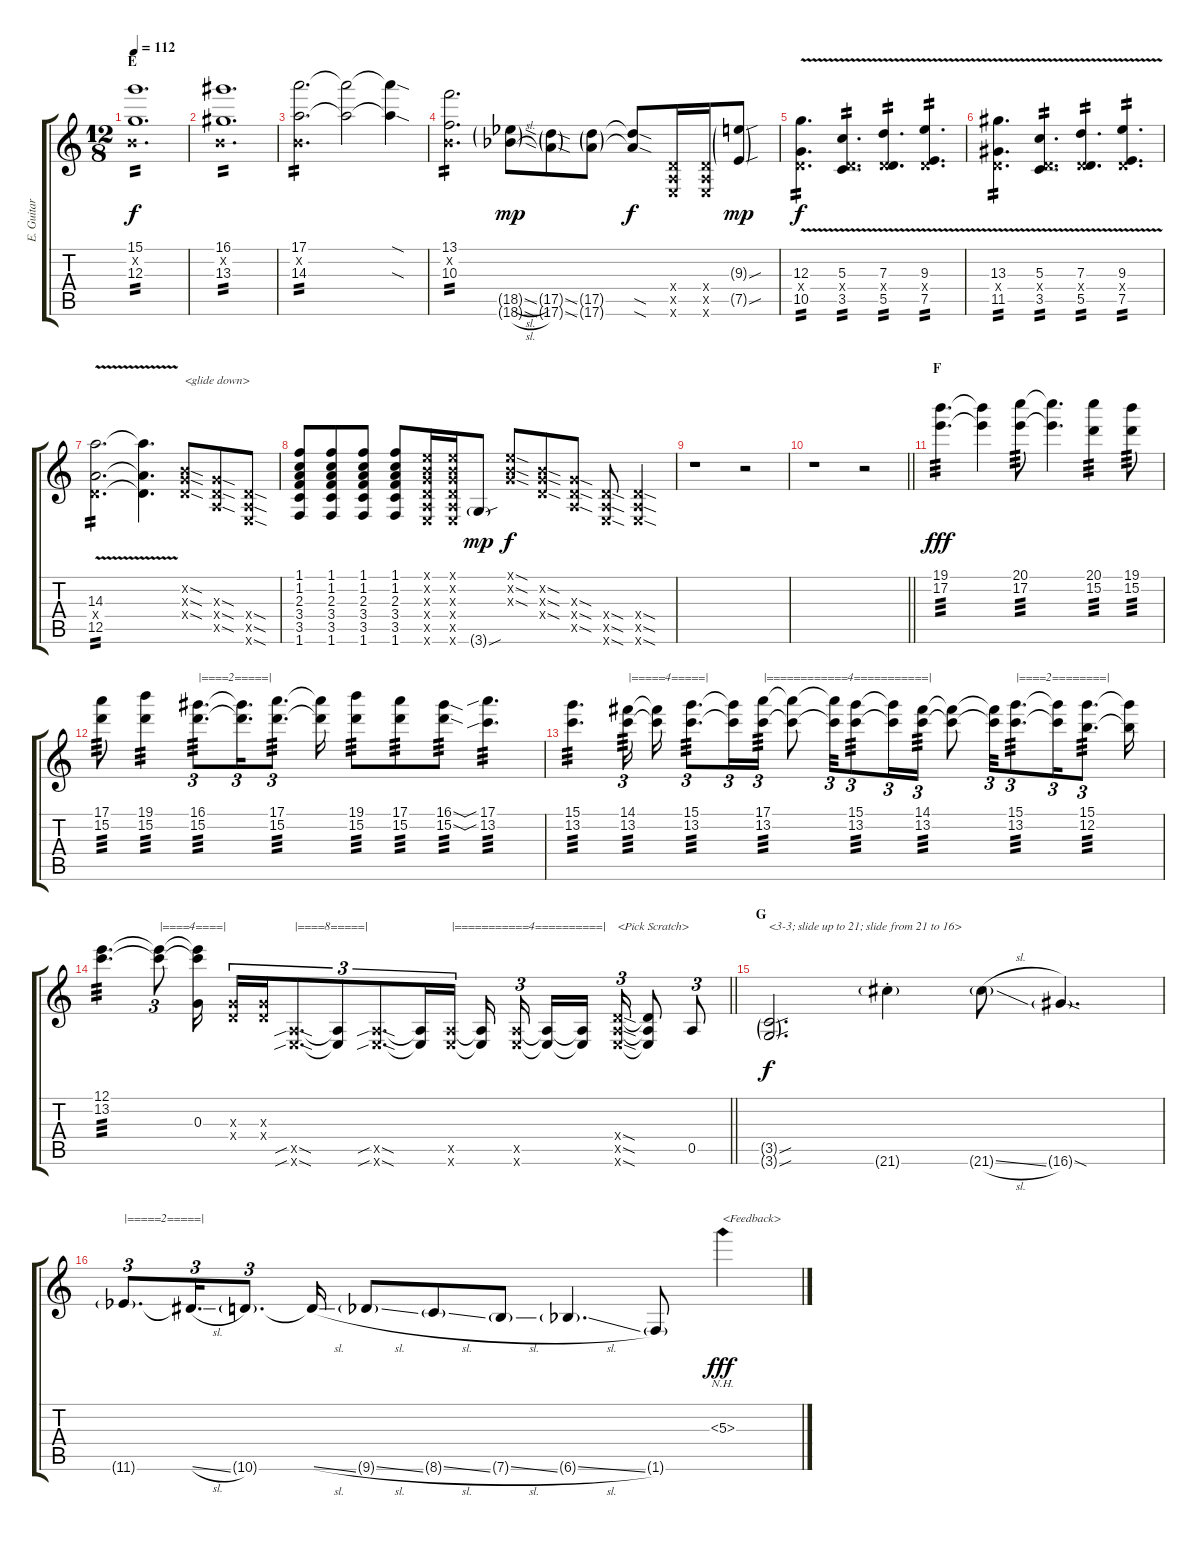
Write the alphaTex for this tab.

\track ("E. Guitar III" "E. Guitar ") {instrument overdrivenguitar}
\staff {score tabs}
\tuning (E4 B3 G3 D3 A2 E2) {hide}
\ts (12 8)
\section ("" "E")
\tempo 112
\clef g2
\ks c
(15.1 0.2{x} 12.3).1{d tp 2 dy f} |
(16.1 0.2{x} 13.3).1{d tp 2} |
(17.1 0.2{x} 14.3).2{d tp 2} (17.1{t} 14.3{t}).2 (17.1{sod t} 14.3{sod t}).4 |
(13.1 0.2{x} 10.3).2{d tp 2} (18.5{sl g acc b} 18.6{sl g acc b}).8{dy mp} (17.5{sod g} 17.6{sod g}).8 (17.5{g} 17.6{g}).8 (17.5{sod t} 17.6{sod t}).8{dy f} (0.4{x} 0.5{x} 0.6{x}).16 (0.4{x} 0.5{x} 0.6{x}).16 (9.3{sou g} 7.5{sou g}).8{dy mp} |
(12.3{v} 0.4{x} 10.5{v}).4{d tp 2 dy f} (5.3{v} 0.4{x} 3.5{v}).4{d tp 2} (7.3{v} 0.4{x} 5.5{v}).4{d tp 2} (9.3{v} 0.4{x} 7.5{v}).4{d tp 2} |
(13.3{v} 0.4{x} 11.5{v}).4{d tp 2} (5.3{v} 0.4{x} 3.5{v}).4{d tp 2} (7.3{v} 0.4{x} 5.5{v}).4{d tp 2} (9.3{v} 0.4{x} 7.5{v}).4{d tp 2} |
(14.3{v} 0.4{x} 12.5{v}).2{d tp 2} (14.3{t} 0.4{t} 12.5{t}).4{d} (0.2{sod x} 0.3{sod x} 0.4{sod x}).8{txt "<glide down>"} (0.3{sod x} 0.4{sod x} 0.5{sod x}).8 (0.4{sod x} 0.5{sod x} 0.6{sod x}).8 |
(1.1 1.2 2.3 3.4 3.5 1.6).8 (1.1 1.2 2.3 3.4 3.5 1.6).8 (1.1 1.2 2.3 3.4 3.5 1.6).8 (1.1 1.2 2.3 3.4 3.5 1.6).8 (0.1{x} 0.2{x} 0.3{x} 0.4{x} 0.5{x} 0.6{x}).16 (0.1{x} 0.2{x} 0.3{x} 0.4{x} 0.5{x} 0.6{x}).16 3.6{sou g}.8{dy mp} (0.1{sod x} 0.2{sod x} 0.3{sod x}).8{dy f} (0.2{sod x} 0.3{sod x} 0.4{sod x}).8 (0.3{sod x} 0.4{sod x} 0.5{sod x}).8 (0.4{sod x} 0.5{sod x} 0.6{sod x}).8 (0.4{sod x} 0.5{sod x} 0.6{sod x}).4 |
r.1 r.2 |
\barLineRight lightlight
r.1 r.2 |
\section ("" "F")
(19.1 17.2).4{d tp 3 dy fff} (19.1{t} 17.2{t}).4 (20.1 17.2).8{tp 3} (20.1{t} 17.2{t}).4{d} (20.1 15.2).4{tp 3} (19.1 15.2).8{tp 3} |
(17.1 15.2).8{tp 3} (19.1 15.2).4{tp 3} (16.1 15.2).8{d tu (3 2) txt "|====2=====|" tp 3} (16.1{t} 15.2{t}).16{d tu (3 2)} (17.1 15.2).8{d tu (3 2) tp 3} (17.1{t} 15.2{t}).16 (19.1 15.2).8{tp 3} (17.1 15.2).8{tp 3} (16.1{sod} 15.2{sod}).8{tp 3} (17.1{sib} 13.2{sib}).4{d tp 3} |
(15.1 13.2).4{d tp 3} (14.1 13.2).16{tu (3 2) txt "|=====4=====|" tp 3 beam splitsecondary} (14.1{t} 13.2{t}).16 (15.1 13.2).8{d tu (3 2) tp 3} (15.1{t} 13.2{t}).16{tu (3 2)} (17.1 13.2).16{tu (3 2) txt "|============4===========|" tp 3} (17.1{t} 13.2{t}).8 (17.1{t} 13.2{t}).32{tu (3 2)} (15.1 13.2).8{tu (3 2) tp 3} (15.1{t} 13.2{t}).16{tu (3 2)} (14.1 13.2).16{tu (3 2) tp 3} (14.1{t} 13.2{t}).8 (14.1{t} 13.2{t}).32{tu (3 2)} (15.1 13.2).8{d tu (3 2) txt "|====2========|" tp 3} (15.1{t} 13.2{t}).16{tu (3 2)} (15.1 12.2).8{d tu (3 2) tp 3} (15.1{t} 12.2{t}).16 |
\barLineRight lightlight
(12.1 13.2).4{d tp 3} (12.1{t} 13.2{t}).8{tu (3 2) txt "|====4====|"} (12.1{t} 13.2{t} 0.3).16{beam splitsecondary} (0.3{x} 0.4{x}).16{tu (3 2)} (0.3{x} 0.4{x}).16{tu (3 2)} (0.5{sib sod x} 0.6{sib sod x}).8{d tu (3 2) txt "|====8=====|"} (0.5{t} 0.6{t}).8{tu (3 2)} (0.5{sib sod x} 0.6{sib sod x}).8{d tu (3 2)} (0.5{t} 0.6{t}).16{tu (3 2)} (0.5{x} 0.6{x}).16{tu (3 2) txt "|===========4==========|" beam splitsecondary} (0.5{t} 0.6{t}).16 (0.5{x} 0.6{x}).16{tu (3 2)} (0.5{t} 0.6{t}).16 (0.5{t} 0.6{t}).16{beam splitsecondary} (0.4{sod x} 0.5{sod x} 0.6{sod x}).16{tu (3 2) txt "<Pick Scratch>"} (0.4{t} 0.5{t} 0.6{t}).8 0.5.8{tu (3 2)} |
\section ("" "G")
(3.5{sou g} 3.6{sou g}).2{d txt "<3-3; slide up to 21; slide from 21 to 16>" dy f} 21.6{g st}.4 21.6{sl g}.8 16.6{sod g}.4{d} |
11.6{g acc b}.8{d tu (3 2) txt "|=====2=====|"} 11.6{sl t}.16{d tu (3 2)} 10.6{g}.8{d tu (3 2)} 10.6{sl t}.16 9.6{sl g acc b}.8 8.6{sl g}.8 7.6{sl g}.8 6.6{sl g acc b}.4{d} 1.6{g}.8 5.3{nh}.4{txt "<Feedback>" dy fff}
